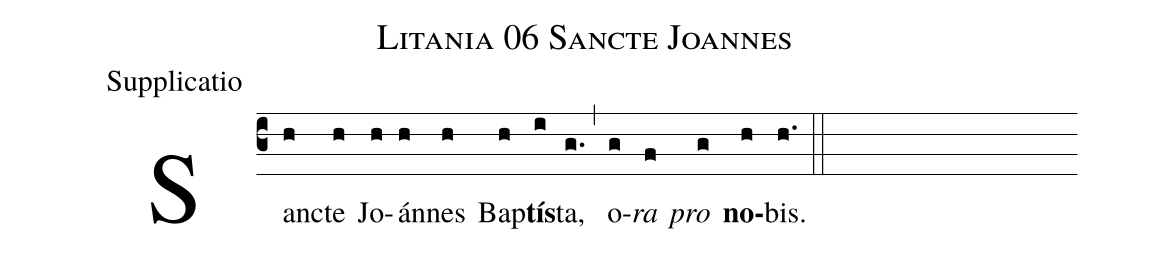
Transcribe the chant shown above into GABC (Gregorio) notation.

name:Litania 06 Sancte Joannes;
office-part:Supplicatio;
%%
(c3) San(h)cte(h) Jo(h)án(h)nes(h) Ba(h)p<b>tí</b>(i)<b>s</b>ta,(g.) (,) o(g)<i>ra</i>(f) <i>pro</i>(g) <b>no</b>(h)bis.(h.) (::)
